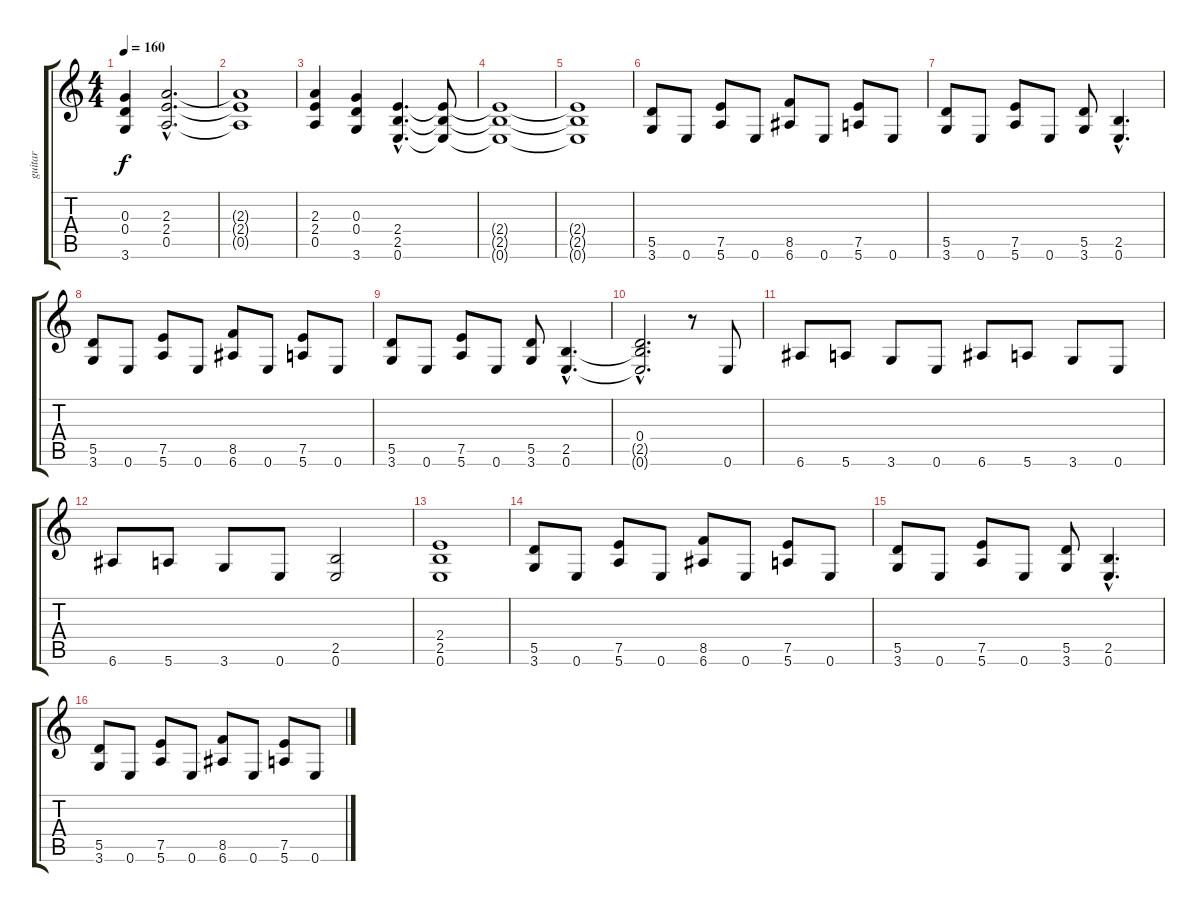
\track ("guitar" "guitar") {instrument distortionguitar}
\staff {score tabs}
\tuning (E4 B3 G3 D3 A2 E2) {hide}
\ts (4 4)
\tempo 160
\clef g2
\ks c
(0.3 0.4 3.6).4{dy f instrument distortionguitar} (2.3{hac} 2.4 0.5{hac}).2{d} |
(2.3{t} 2.4{t} 0.5{t}).1 |
(2.3 2.4 0.5).4 (0.3 0.4 3.6).4 (2.4{hac} 2.5{hac} 0.6{hac}).4{d} (2.4{t} 2.5{t} 0.6{t}).8 |
(2.4{t} 2.5{t} 0.6{t}).1 |
(2.4{t} 2.5{t} 0.6{t}).1 |
(5.5 3.6).8 0.6.8 (7.5 5.6).8 0.6.8 (8.5 6.6).8 0.6.8 (7.5 5.6).8 0.6.8 |
(5.5 3.6).8 0.6.8 (7.5 5.6).8 0.6.8 (5.5 3.6).8 (2.5{hac} 0.6{hac}).4{d} |
(5.5 3.6).8 0.6.8 (7.5 5.6).8 0.6.8 (8.5 6.6).8 0.6.8 (7.5 5.6).8 0.6.8 |
(5.5 3.6).8 0.6.8 (7.5 5.6).8 0.6.8 (5.5 3.6).8 (2.5{hac} 0.6{hac}).4{d} |
(0.4{hac} 2.5{hac t} 0.6{hac t}).2{d} r.8 0.6.8 |
6.6.8 5.6.8 3.6.8 0.6.8 6.6.8 5.6.8 3.6.8 0.6.8 |
6.6.8 5.6.8 3.6.8 0.6.8 (2.5 0.6).2 |
(2.4 2.5 0.6).1 |
(5.5 3.6).8 0.6.8 (7.5 5.6).8 0.6.8 (8.5 6.6).8 0.6.8 (7.5 5.6).8 0.6.8 |
(5.5 3.6).8 0.6.8 (7.5 5.6).8 0.6.8 (5.5 3.6).8 (2.5{hac} 0.6{hac}).4{d} |
(5.5 3.6).8 0.6.8 (7.5 5.6).8 0.6.8 (8.5 6.6).8 0.6.8 (7.5 5.6).8 0.6.8
